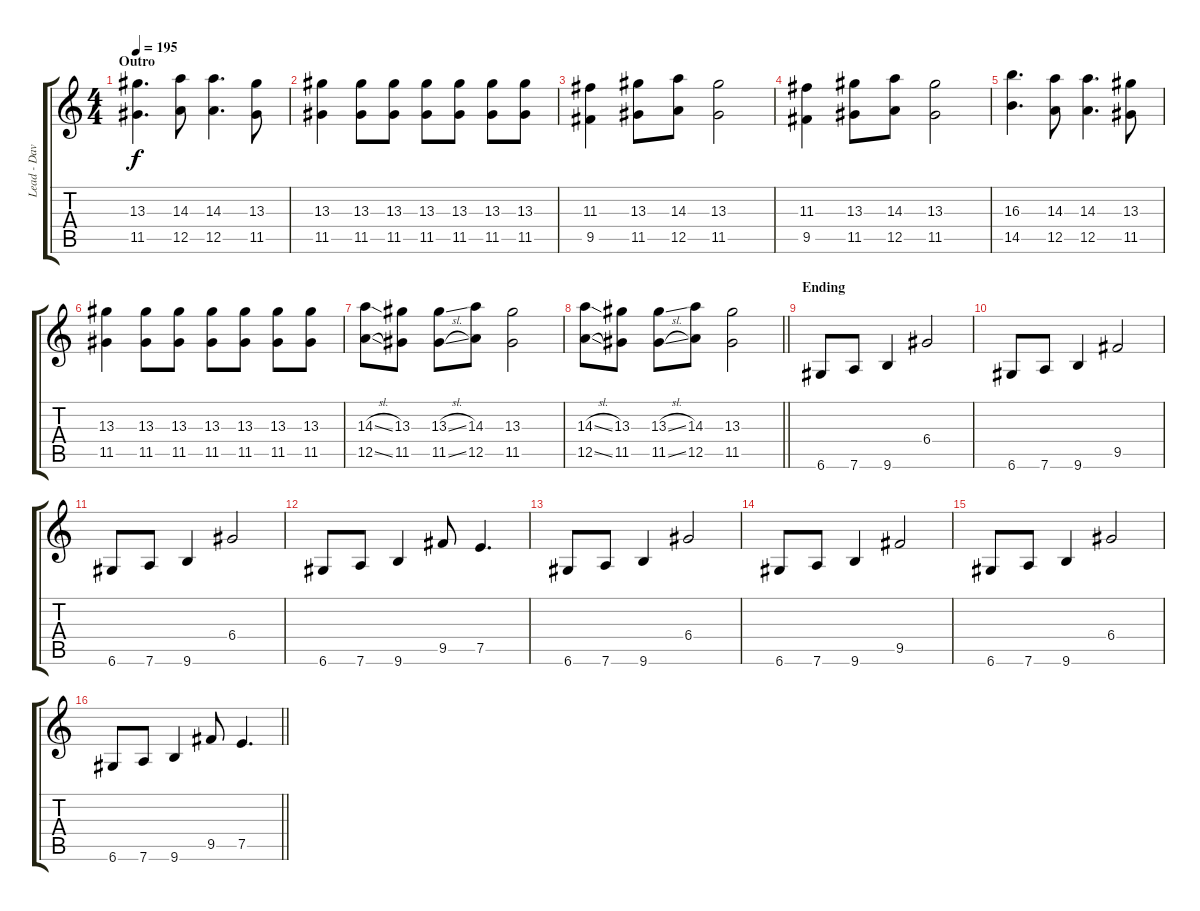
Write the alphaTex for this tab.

\track ("Lead - Dave" "Lead - Dav") {instrument distortionguitar}
\staff {score tabs}
\tuning (E4 B3 G3 D3 A2 D2) {hide}
\ts (4 4)
\section ("" "Outro")
\tempo 195
\clef g2
\ks c
(13.3 11.5).4{d dy f} (14.3 12.5).8 (14.3 12.5).4{d} (13.3 11.5).8 |
(13.3 11.5).4 (13.3 11.5).8 (13.3 11.5).8 (13.3 11.5).8 (13.3 11.5).8 (13.3 11.5).8 (13.3 11.5).8 |
(11.3 9.5).4 (13.3 11.5).8 (14.3 12.5).8 (13.3 11.5).2 |
(11.3 9.5).4 (13.3 11.5).8 (14.3 12.5).8 (13.3 11.5).2 |
(16.3 14.5).4{d} (14.3 12.5).8 (14.3 12.5).4{d} (13.3 11.5).8 |
(13.3 11.5).4 (13.3 11.5).8 (13.3 11.5).8 (13.3 11.5).8 (13.3 11.5).8 (13.3 11.5).8 (13.3 11.5).8 |
(14.3{sl} 12.5{sl}).8 (13.3 11.5).8 (13.3{sl} 11.5{sl}).8 (14.3 12.5).8 (13.3 11.5).2 |
\barLineRight lightlight
(14.3{sl} 12.5{sl}).8 (13.3 11.5).8 (13.3{sl} 11.5{sl}).8 (14.3 12.5).8 (13.3 11.5).2 |
\section ("" "Ending")
6.6.8{volume 15} 7.6.8 9.6.4 6.4.2 |
6.6.8 7.6.8 9.6.4 9.5.2 |
6.6.8 7.6.8 9.6.4 6.4.2 |
6.6.8 7.6.8 9.6.4 9.5.8 7.5.4{d} |
6.6.8 7.6.8 9.6.4 6.4.2 |
6.6.8 7.6.8 9.6.4 9.5.2 |
6.6.8 7.6.8 9.6.4 6.4.2 |
\barLineRight lightlight
6.6.8 7.6.8 9.6.4 9.5.8 7.5.4{d}
